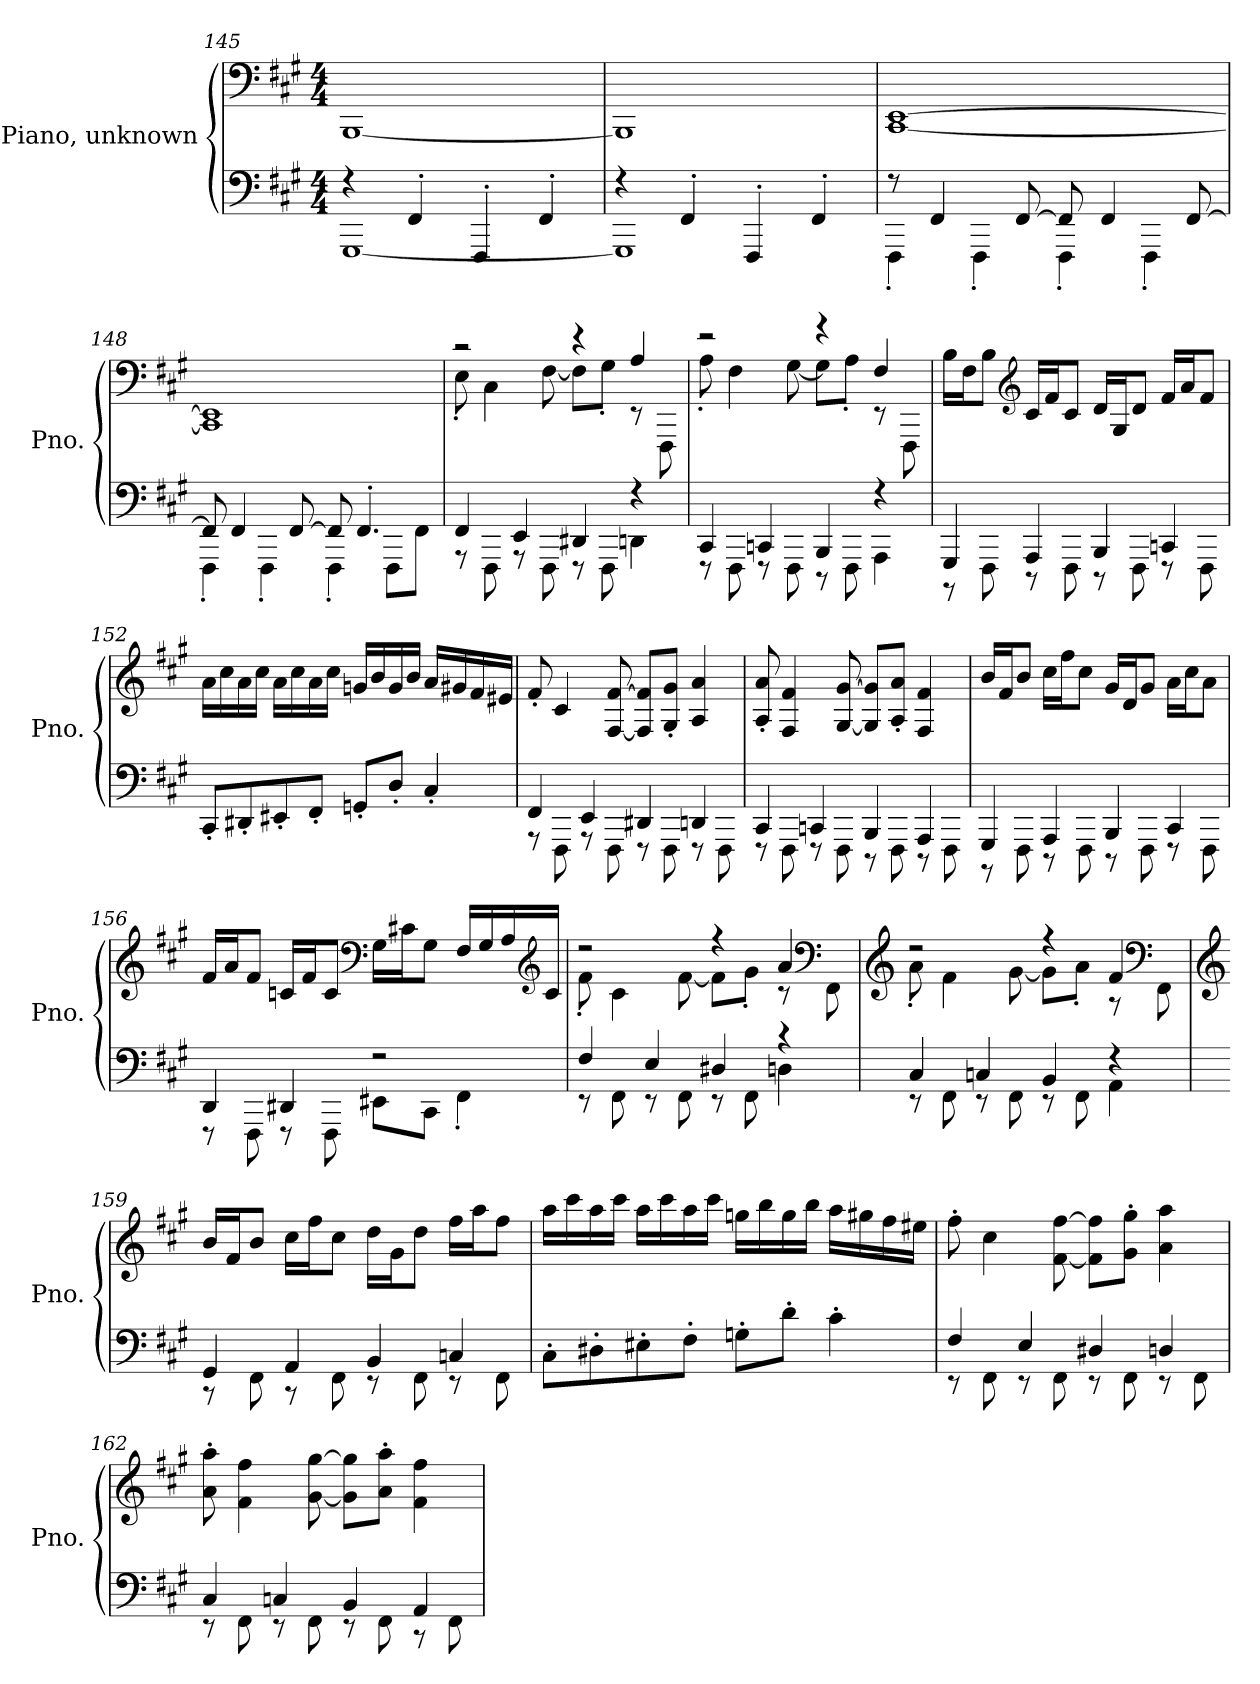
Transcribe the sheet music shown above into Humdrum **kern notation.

**kern	**kern
*part1	*part1
*staff2	*staff1
*I"Piano, unknown	*
*I'Pno.	*
*clefF4	*clefF4
*k[f#c#g#]	*k[f#c#g#]
*M4/4	*M4/4
=145	=145
*^	*
4r	[1GGG#	[1BBB
4FF#'/	.	.
4FFF#'/	.	.
4FF#'/	.	.
=146	=146	=146
4r	1GGG#]	1BBB]
4FF#'/	.	.
4FFF#'/	.	.
4FF#'/	.	.
!!LO:LB:g=z
=147	=147	=147
8r	4FFF#'\	[1CC# [1EE
4FF#/	.	.
.	4FFF#'\	.
[8FF#/	.	.
8FF#/]	4FFF#'\	.
4FF#/	.	.
.	4FFF#'\	.
[8FF#/	.	.
=148	=148	=148
8FF#/]	4FFF#'\	1CC#] 1EE]
4FF#/	.	.
.	4FFF#'\	.
[8FF#/	.	.
8FF#/]	4FFF#'\	.
4.FF#'/	.	.
.	8FFF#\L	.
.	8FF#\J	.
=149	=149	=149
*	*	*^
4FF#/	8r	2r	8E'\
.	8FFF#\	.	4C#\
4EE/	8r	.	.
.	8FFF#\	.	[8F#\
4DD#X/	8r	4r	8F#\L]
.	8FFF#\	.	8G#'\J
4r	4DDn\	4A/	8r
.	.	.	8FFF#\
!!LO:LB:g=z	!!
=150	=150	=150	=150
4CC#/	8r	2r	8A'\
.	8FFF#\	.	4F#\
4CCn/	8r	.	.
.	8FFF#\	.	[8G#\
4BBB/	8r	4r	8G#\L]
.	8FFF#\	.	8A'\J
4r	4AAA\	4F#/	8r
.	.	.	8FFF#\
*	*	*v	*v
=151	=151	=151
4GGG#/	8r	16B\LL
.	.	16F#\J
.	8FFF#\	8B\J
*	*	*clefG2
4AAA/	8r	16c#/LL
.	.	16f#/J
.	8FFF#\	8c#/J
4BBB/	8r	16d/LL
.	.	16G#/J
.	8FFF#\	8d/J
4CCn/	8r	16f#/LL
.	.	16a/J
.	8FFF#\	8f#/J
*v	*v	*
=152	=152
8CC#'/L	16a\LL
.	16cc#\
8DD#X'/	16a\
.	16cc#\JJ
8EE#X'/	16a\LL
.	16cc#\
8FF#'/J	16a\
.	16cc#\JJ
8GGn'/L	16gn/LL
.	16b/
8D'/J	16g/
.	16b/JJ
4C#'/	16a/LL
.	16g#X/
.	16f#/
.	16e#X/JJ
!!LO:PB:g=z
=153	=153
*^	*
4FF#/	8r	8f#'/
.	8FFF#\	4c#/
4EE/	8r	.
.	8FFF#\	[8F#/ [8f#/
4DD#X/	8r	8F#/] 8f#/]L
.	8FFF#\	8G#/' 8g#/'J
4DDn/	8r	4A/ 4a/
.	8FFF#\	.
=154	=154	=154
4CC#/	8r	8A/' 8a/'
.	8FFF#\	4F#/ 4f#/
4CCn/	8r	.
.	8FFF#\	[8G#/ [8g#/
4BBB/	8r	8G#/] 8g#/]L
.	8FFF#\	8A/' 8a/'J
4AAA/	8r	4F#/ 4f#/
.	8FFF#\	.
=155	=155	=155
4GGG#/	8r	16b/LL
.	.	16f#/J
.	8FFF#\	8b/J
4AAA/	8r	16cc#\LL
.	.	16ff#\J
.	8FFF#\	8cc#\J
4BBB/	8r	16g#/LL
.	.	16d/J
.	8FFF#\	8g#/J
4CC#/	8r	16a\LL
.	.	16cc#\J
.	8FFF#\	8a\J
!!LO:LB:g=z
=156	=156	=156
4DD/	8r	16f#/LL
.	.	16a/J
.	8FFF#\	8f#/J
4DD#X/	8r	16cn/LL
.	.	16f#/J
.	8FFF#\	8c/J
*	*	*clefF4
2r	8EE#X\L	16G#\LL
.	.	16c#X\J
.	8CC#\J	8G#\J
.	4FF#'\	16F#/LL
.	.	16G#/
.	.	16A/
*	*	*clefG2
.	.	16c#/JJ
=157	=157	=157
*	*	*^
4F#/	8r	2r	8f#'\
.	8FF#\	.	4c#\
4E/	8r	.	.
.	8FF#\	.	[8f#\
4D#X/	8r	4r	8f#\L]
.	8FF#\	.	8g#'\J
4r	4Dn\	4a/	8r
*	*	*clefF4	*
.	.	.	8FF#\
=158	=158	=158	=158
*	*	*clefG2	*
4C#/	8r	2r	8a'\
.	8FF#\	.	4f#\
4Cn/	8r	.	.
.	8FF#\	.	[8g#\
4BB/	8r	4r	8g#\L]
.	8FF#\	.	8a'\J
4r	4AA\	4f#/	8r
*	*	*clefF4	*
.	.	.	8FF#\
*	*	*v	*v
!!LO:LB:g=z
=159	=159	=159
*	*	*clefG2
4GG#/	8r	16b/LL
.	.	16f#/J
.	8FF#\	8b/J
4AA/	8r	16cc#\LL
.	.	16ff#\J
.	8FF#\	8cc#\J
4BB/	8r	16dd\LL
.	.	16g#\J
.	8FF#\	8dd\J
4Cn/	8r	16ff#\LL
.	.	16aa\J
.	8FF#\	8ff#\J
*v	*v	*
=160	=160
8C#'\L	16aa\LL
.	16ccc#\
8D#X'\	16aa\
.	16ccc#\JJ
8E#X'\	16aa\LL
.	16ccc#\
8F#'\J	16aa\
.	16ccc#\JJ
8Gn'\L	16ggn\LL
.	16bb\
8d'\J	16gg\
.	16bb\JJ
4c#'\	16aa\LL
.	16gg#X\
.	16ff#\
.	16ee#X\JJ
=161	=161
*^	*
4F#/	8r	8ff#'\
.	8FF#\	4cc#\
4E/	8r	.
.	8FF#\	[8f#\ [8ff#\
4D#X/	8r	8f#\] 8ff#\]L
.	8FF#\	8g#\' 8gg#\'J
4Dn/	8r	4a\ 4aa\
.	8FF#\	.
!!LO:LB:g=z
=162	=162	=162
4C#/	8r	8a\' 8aa\'
.	8FF#\	4f#\ 4ff#\
4Cn/	8r	.
.	8FF#\	[8g#\ [8gg#\
4BB/	8r	8g#\] 8gg#\]L
.	8FF#\	8a\' 8aa\'J
4AA/	8r	4f#\ 4ff#\
.	8FF#\	.
*v	*v	*
=	=
*-	*-
